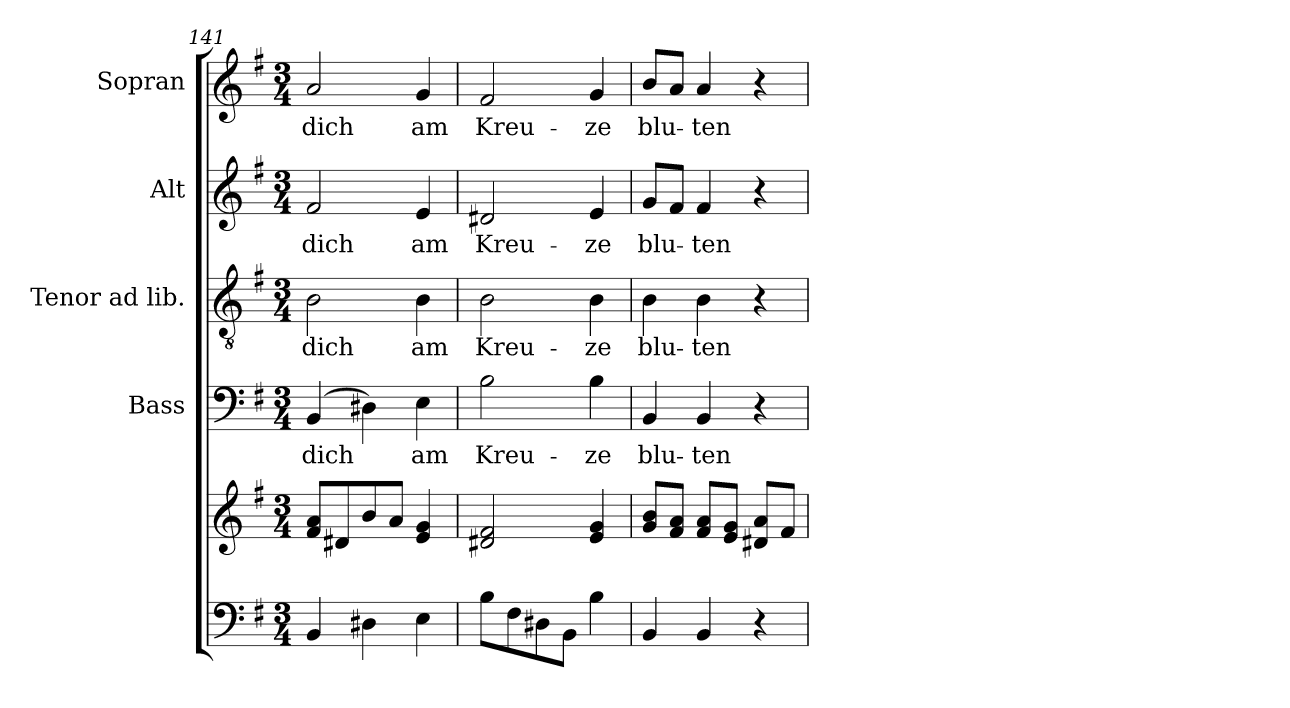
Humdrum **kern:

**kern	**kern	**kern	**text	**kern	**text	**kern	**text	**kern	**text
*part5	*part5	*part4	*part4	*part3	*part3	*part2	*part2	*part1	*part1
*staff6	*staff5	*staff4	*staff4	*staff3	*staff3	*staff2	*staff2	*staff1	*staff1
*	*	*I"Bass	*	*I"Tenor ad lib.	*	*I"Alt	*	*I"Sopran	*
*	*	*I'B.	*	*I'T.	*	*I'A.	*	*I'S.	*
!!LO:LB:g=z
*clefF4	*clefG2	*clefF4	*	*clefGv2	*	*clefG2	*	*clefG2	*
*k[f#]	*k[f#]	*k[f#]	*	*k[f#]	*	*k[f#]	*	*k[f#]	*
*G:	*G:	*G:	*	*G:	*	*G:	*	*G:	*
*M3/4	*M3/4	*M3/4	*	*M3/4	*	*M3/4	*	*M3/4	*
=141	=141	=141	=141	=141	=141	=141	=141	=141	=141
!	!	!	!LO:LY:b	!	!LO:LY:b	!	!LO:LY:b	!	!LO:LY:b
4BB/	8f#/ 8a/L	(4BB/	dich	2B\	dich	2f#/	dich	2a/	dich
.	8d#X/	.	.	.	.	.	.	.	.
4D#X\	8b/	4D#X\)	.	.	.	.	.	.	.
.	8a/J	.	.	.	.	.	.	.	.
!	!	!	!LO:LY:b	!	!LO:LY:b	!	!LO:LY:b	!	!LO:LY:b
4E\	4e/ 4g/	4E\	am	4B\	am	4e/	am	4g/	am
=142	=142	=142	=142	=142	=142	=142	=142	=142	=142
!	!	!	!LO:LY:b	!	!LO:LY:b	!	!LO:LY:b	!	!LO:LY:b
8B\L	2d#X/ 2f#/	2B\	Kreu-	2B\	Kreu-	2d#X/	Kreu-	2f#/	Kreu-
8F#\	.	.	.	.	.	.	.	.	.
8D#X\	.	.	.	.	.	.	.	.	.
8BB\J	.	.	.	.	.	.	.	.	.
!	!	!	!LO:LY:b	!	!LO:LY:b	!	!LO:LY:b	!	!LO:LY:b
4B\	4e/ 4g/	4B\	-ze	4B\	-ze	4e/	-ze	4g/	-ze
=143	=143	=143	=143	=143	=143	=143	=143	=143	=143
!	!	!	!LO:LY:b	!	!LO:LY:b	!	!LO:LY:b	!	!LO:LY:b
4BB/	8g/ 8b/L	4BB/	blu-	4B\	blu-	8g/L	blu-	8b/L	blu-
.	8f#/ 8a/J	.	.	.	.	8f#/J	.	8a/J	.
!	!	!	!LO:LY:b	!	!LO:LY:b	!	!LO:LY:b	!	!LO:LY:b
4BB/	8f#/ 8a/L	4BB/	-ten	4B\	-ten	4f#/	-ten	4a/	-ten
.	8e/ 8g/J	.	.	.	.	.	.	.	.
4r	8d#X/ 8a/L	4r	.	4r	.	4r	.	4r	.
.	8f#/J	.	.	.	.	.	.	.	.
=	=	=	=	=	=	=	=	=	=
*-	*-	*-	*-	*-	*-	*-	*-	*-	*-
